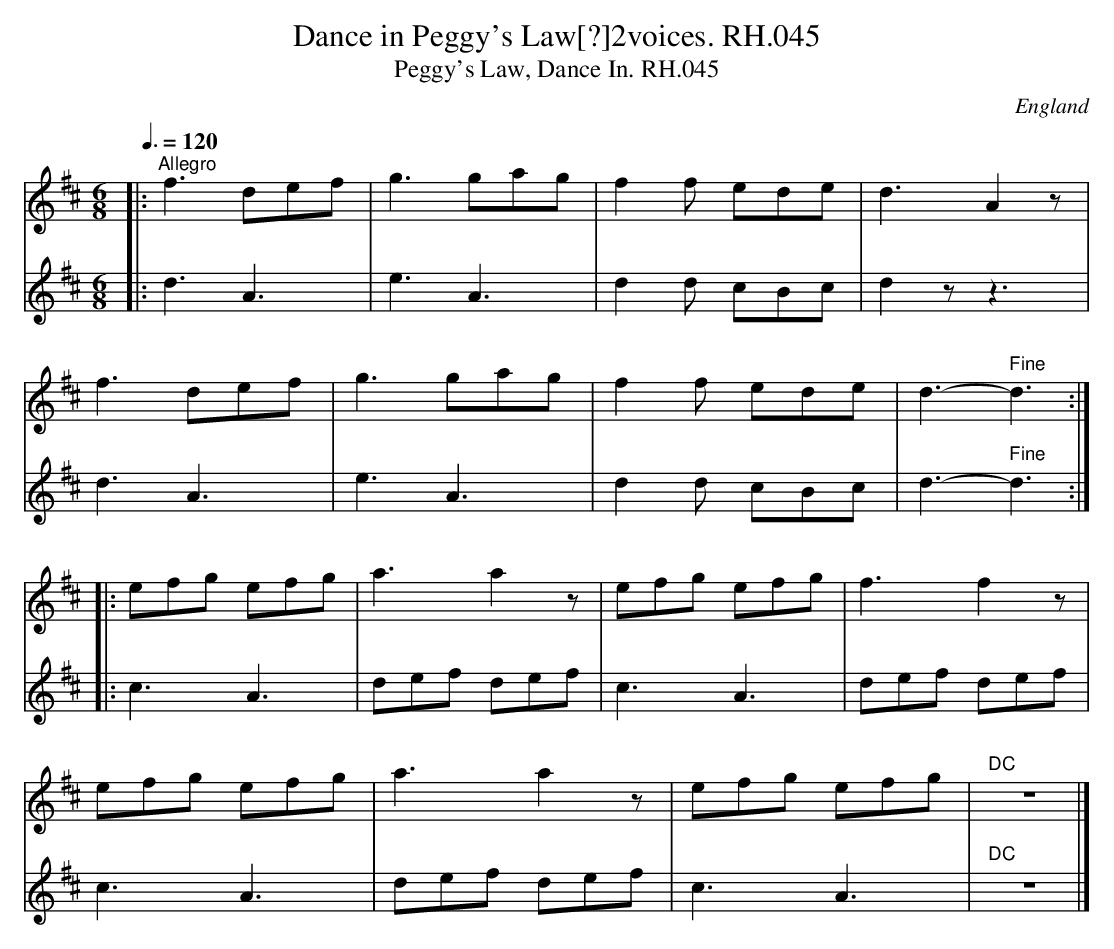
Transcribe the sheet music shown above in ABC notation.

X:1
T:Dance in Peggy's Law[?]2voices. RH.045
T:Peggy's Law, Dance In. RH.045
O:England
M:6/8
L:1/8
Q:3/8=120
K:D
[V:1]|:"^Allegro"f3 def|g3 gag|f2f ede|d3 A2z|
[V:2]|:d3 A3|e3 A3|d2d cBc|d2z z3|
[V:1] f3 def|g3 gag|f2f ede|d3- " Fine"d3:|
[V:2] d3 A3|e3 A3|d2d cBc|d3- " Fine"d3:|
[V:1]|:efg efg|a3 a2z|efg efg|f3 f2z|
[V:2]|:c3 A3|def def|c3 A3|def def|
[V:1] efg efg|a3 a2z|efg efg|" DC"z6|]
[V:2] c3 A3|def def|c3 A3|" DC"z6|]
